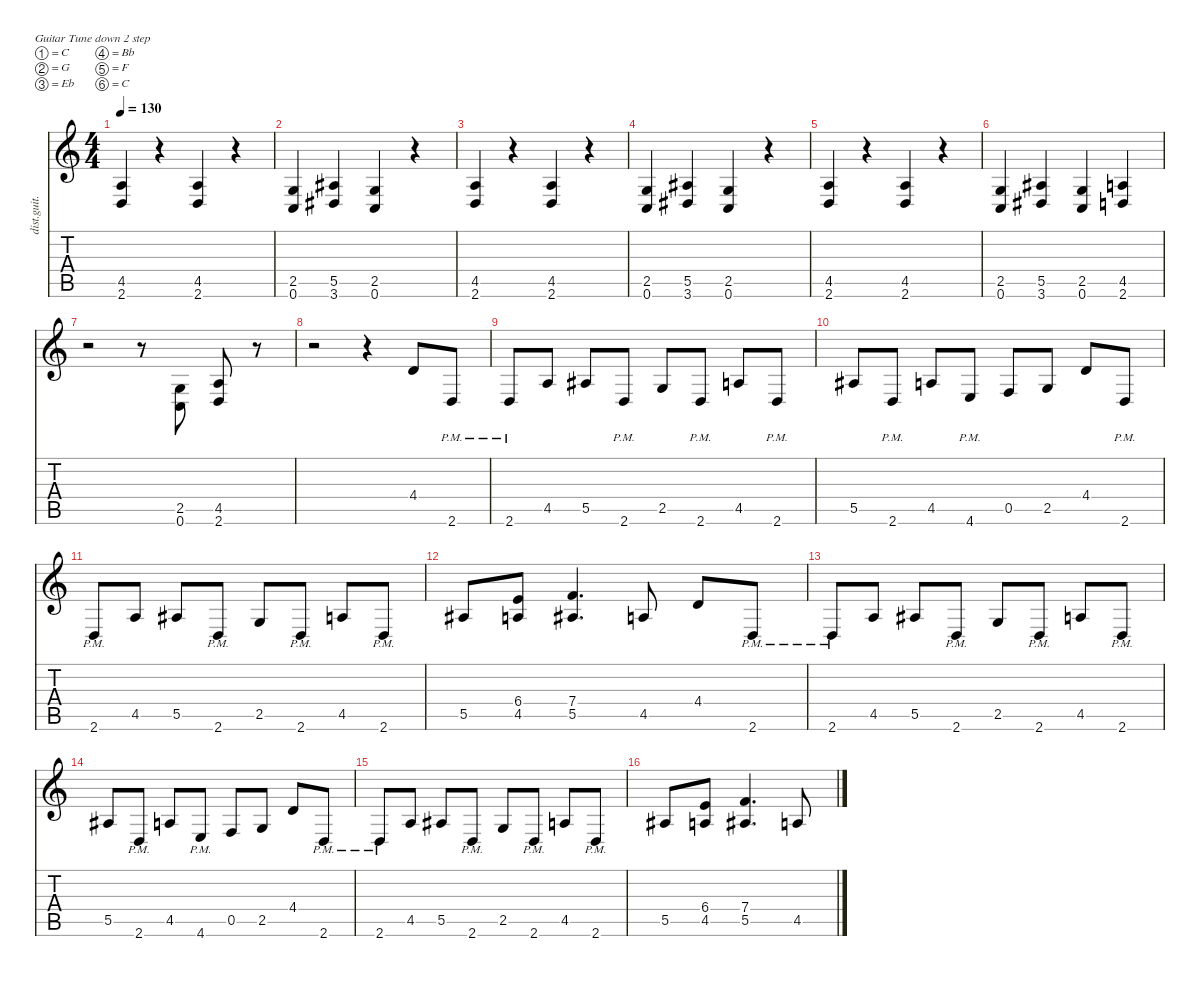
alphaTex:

\defaultSystemsLayout 4
\hideDynamics
\bracketExtendMode nobrackets
\otherSystemsTrackNameOrientation horizontal
\track ("Distortion Guitar" "dist.guit.") {instrument distortionguitar}
\staff {score tabs}
\tuning (C4 G3 Eb3 Bb2 F2 C2)
\ts (4 4)
\tempo 130
\clef g2
\ks c
(2.6 4.5).4{dy mf instrument distortionguitar beam Up} r.4{beam Up} (2.6 4.5).4{beam Up} r.4{beam Up} |
(2.5 0.6).4{beam Up} (3.6{acc #} 5.5{acc #}).4{beam Up} (0.6 2.5).4{beam Up} r.4{beam Up} |
(2.6 4.5).4{beam Up} r.4{beam Up} (2.6 4.5).4{beam Up} r.4{beam Up} |
(2.5 0.6).4{beam Up} (3.6{acc #} 5.5{acc #}).4{beam Up} (0.6 2.5).4{beam Up} r.4{beam Up} |
(2.6 4.5).4{beam Up} r.4{beam Up} (2.6 4.5).4{beam Up} r.4{beam Up} |
(2.5 0.6).4{beam Up} (3.6{acc #} 5.5{acc #}).4{beam Up} (0.6 2.5).4{beam Up} (2.6 4.5).4{beam Up} |
r.2{beam Down} r.8{beam Down} (0.6 2.5).8{beam Up} (2.6 4.5).8{beam Up} r.8{beam Up} |
r.2{beam Down} r.4{beam Down} 4.4.8{beam Up} 2.6{pm}.8{beam Up} |
2.6{pm}.8{beam Up} 4.5.8{beam Up} 5.5{acc #}.8{beam Up} 2.6{pm}.8{beam Up} 2.5.8{beam Up} 2.6{pm}.8{beam Up} 4.5.8{beam Up} 2.6{pm}.8{beam Up} |
5.5{acc #}.8{beam Up} 2.6{pm}.8{beam Up} 4.5.8{beam Up} 4.6{pm}.8{beam Up} 0.5.8{beam Up} 2.5.8{beam Up} 4.4.8{beam Up} 2.6{pm}.8{beam Up} |
2.6{pm}.8{beam Up} 4.5.8{beam Up} 5.5{acc #}.8{beam Up} 2.6{pm}.8{beam Up} 2.5.8{beam Up} 2.6{pm}.8{beam Up} 4.5.8{beam Up} 2.6{pm}.8{beam Up} |
5.5{acc #}.8{beam Up} (4.5 6.4).8{beam Up} (5.5{acc #} 7.4).4{d beam Up} 4.5.8{beam Up} 4.4.8{beam Up} 2.6{pm}.8{beam Up} |
2.6{pm}.8{beam Up} 4.5.8{beam Up} 5.5{acc #}.8{beam Up} 2.6{pm}.8{beam Up} 2.5.8{beam Up} 2.6{pm}.8{beam Up} 4.5.8{beam Up} 2.6{pm}.8{beam Up} |
5.5{acc #}.8{beam Up} 2.6{pm}.8{beam Up} 4.5.8{beam Up} 4.6{pm}.8{beam Up} 0.5.8{beam Up} 2.5.8{beam Up} 4.4.8{beam Up} 2.6{pm}.8{beam Up} |
2.6{pm}.8{beam Up} 4.5.8{beam Up} 5.5{acc #}.8{beam Up} 2.6{pm}.8{beam Up} 2.5.8{beam Up} 2.6{pm}.8{beam Up} 4.5.8{beam Up} 2.6{pm}.8{beam Up} |
5.5{acc #}.8{beam Up} (4.5 6.4).8{beam Up} (5.5{acc #} 7.4).4{d beam Up} 4.5.8{beam Up}
